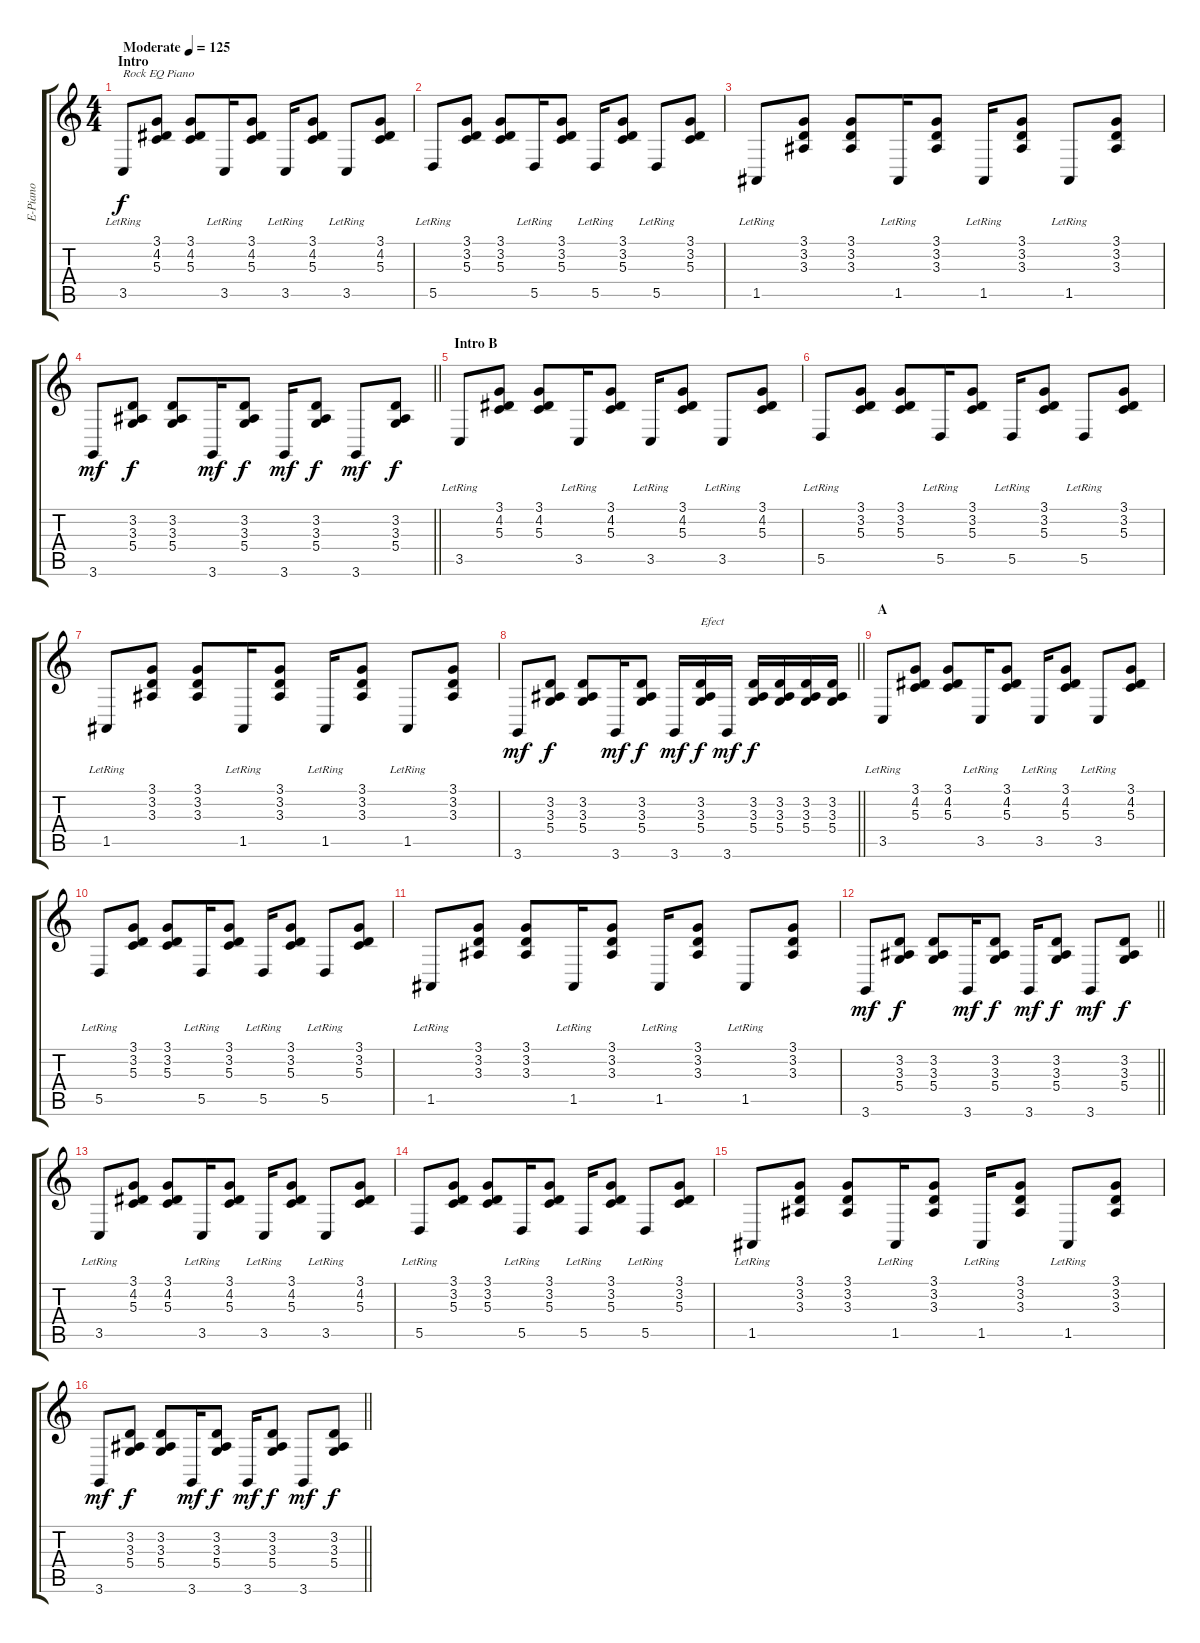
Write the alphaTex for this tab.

\track ("E-Piano" "E-Piano") {instrument harpsichord}
\staff {score tabs}
\tuning (E4 B3 G3 D3 A2 E2) {hide}
\ts (4 4)
\section ("" "Intro")
\tempo (125 "Moderate")
\clef g2
\ks c
3.5{lr}.8{txt "Rock EQ Piano " dy f instrument harpsichord} (3.1 4.2 5.3).8 (3.1 4.2 5.3).8 3.5{lr}.16 (3.1 4.2 5.3).8 3.5{lr}.16 (3.1 4.2 5.3).8 3.5{lr}.8 (3.1 4.2 5.3).8 |
5.5{lr}.8 (3.1 3.2 5.3).8 (3.1 3.2 5.3).8 5.5{lr}.16 (3.1 3.2 5.3).8 5.5{lr}.16 (3.1 3.2 5.3).8 5.5{lr}.8 (3.1 3.2 5.3).8 |
1.5{lr}.8 (3.1 3.2 3.3).8 (3.1 3.2 3.3).8 1.5{lr}.16 (3.1 3.2 3.3).8 1.5{lr}.16 (3.1 3.2 3.3).8 1.5{lr}.8 (3.1 3.2 3.3).8 |
\barLineRight lightlight
3.6.8{dy mf} (3.2 3.3 5.4).8{dy f} (3.2 3.3 5.4).8 3.6.16{dy mf} (3.2 3.3 5.4).8{dy f} 3.6.16{dy mf} (3.2 3.3 5.4).8{dy f} 3.6.8{dy mf} (3.2 3.3 5.4).8{dy f} |
\section ("" "Intro B")
3.5{lr}.8 (3.1 4.2 5.3).8 (3.1 4.2 5.3).8 3.5{lr}.16 (3.1 4.2 5.3).8 3.5{lr}.16 (3.1 4.2 5.3).8 3.5{lr}.8 (3.1 4.2 5.3).8 |
5.5{lr}.8 (3.1 3.2 5.3).8 (3.1 3.2 5.3).8 5.5{lr}.16 (3.1 3.2 5.3).8 5.5{lr}.16 (3.1 3.2 5.3).8 5.5{lr}.8 (3.1 3.2 5.3).8 |
1.5{lr}.8 (3.1 3.2 3.3).8 (3.1 3.2 3.3).8 1.5{lr}.16 (3.1 3.2 3.3).8 1.5{lr}.16 (3.1 3.2 3.3).8 1.5{lr}.8 (3.1 3.2 3.3).8 |
\barLineRight lightlight
3.6.8{dy mf} (3.2 3.3 5.4).8{dy f} (3.2 3.3 5.4).8 3.6.16{dy mf} (3.2 3.3 5.4).8{dy f} 3.6.16{dy mf} (3.2 3.3 5.4).16{txt "Efect" dy f} 3.6.16{dy mf} (3.2 3.3 5.4).16{dy f} (3.2 3.3 5.4).16 (3.2 3.3 5.4).16 (3.2 3.3 5.4).16 |
\section ("" "A")
3.5{lr}.8{volume 8} (3.1 4.2 5.3).8 (3.1 4.2 5.3).8 3.5{lr}.16 (3.1 4.2 5.3).8 3.5{lr}.16 (3.1 4.2 5.3).8 3.5{lr}.8 (3.1 4.2 5.3).8 |
5.5{lr}.8 (3.1 3.2 5.3).8 (3.1 3.2 5.3).8 5.5{lr}.16 (3.1 3.2 5.3).8 5.5{lr}.16 (3.1 3.2 5.3).8 5.5{lr}.8 (3.1 3.2 5.3).8 |
1.5{lr}.8 (3.1 3.2 3.3).8 (3.1 3.2 3.3).8 1.5{lr}.16 (3.1 3.2 3.3).8 1.5{lr}.16 (3.1 3.2 3.3).8 1.5{lr}.8 (3.1 3.2 3.3).8 |
\barLineRight lightlight
3.6.8{dy mf} (3.2 3.3 5.4).8{dy f} (3.2 3.3 5.4).8 3.6.16{dy mf} (3.2 3.3 5.4).8{dy f} 3.6.16{dy mf} (3.2 3.3 5.4).8{dy f} 3.6.8{dy mf} (3.2 3.3 5.4).8{dy f} |
3.5{lr}.8 (3.1 4.2 5.3).8 (3.1 4.2 5.3).8 3.5{lr}.16 (3.1 4.2 5.3).8 3.5{lr}.16 (3.1 4.2 5.3).8 3.5{lr}.8 (3.1 4.2 5.3).8 |
5.5{lr}.8 (3.1 3.2 5.3).8 (3.1 3.2 5.3).8 5.5{lr}.16 (3.1 3.2 5.3).8 5.5{lr}.16 (3.1 3.2 5.3).8 5.5{lr}.8 (3.1 3.2 5.3).8 |
1.5{lr}.8 (3.1 3.2 3.3).8 (3.1 3.2 3.3).8 1.5{lr}.16 (3.1 3.2 3.3).8 1.5{lr}.16 (3.1 3.2 3.3).8 1.5{lr}.8 (3.1 3.2 3.3).8 |
\barLineRight lightlight
3.6.8{dy mf} (3.2 3.3 5.4).8{dy f} (3.2 3.3 5.4).8 3.6.16{dy mf} (3.2 3.3 5.4).8{dy f} 3.6.16{dy mf} (3.2 3.3 5.4).8{dy f} 3.6.8{dy mf} (3.2 3.3 5.4).8{dy f}
